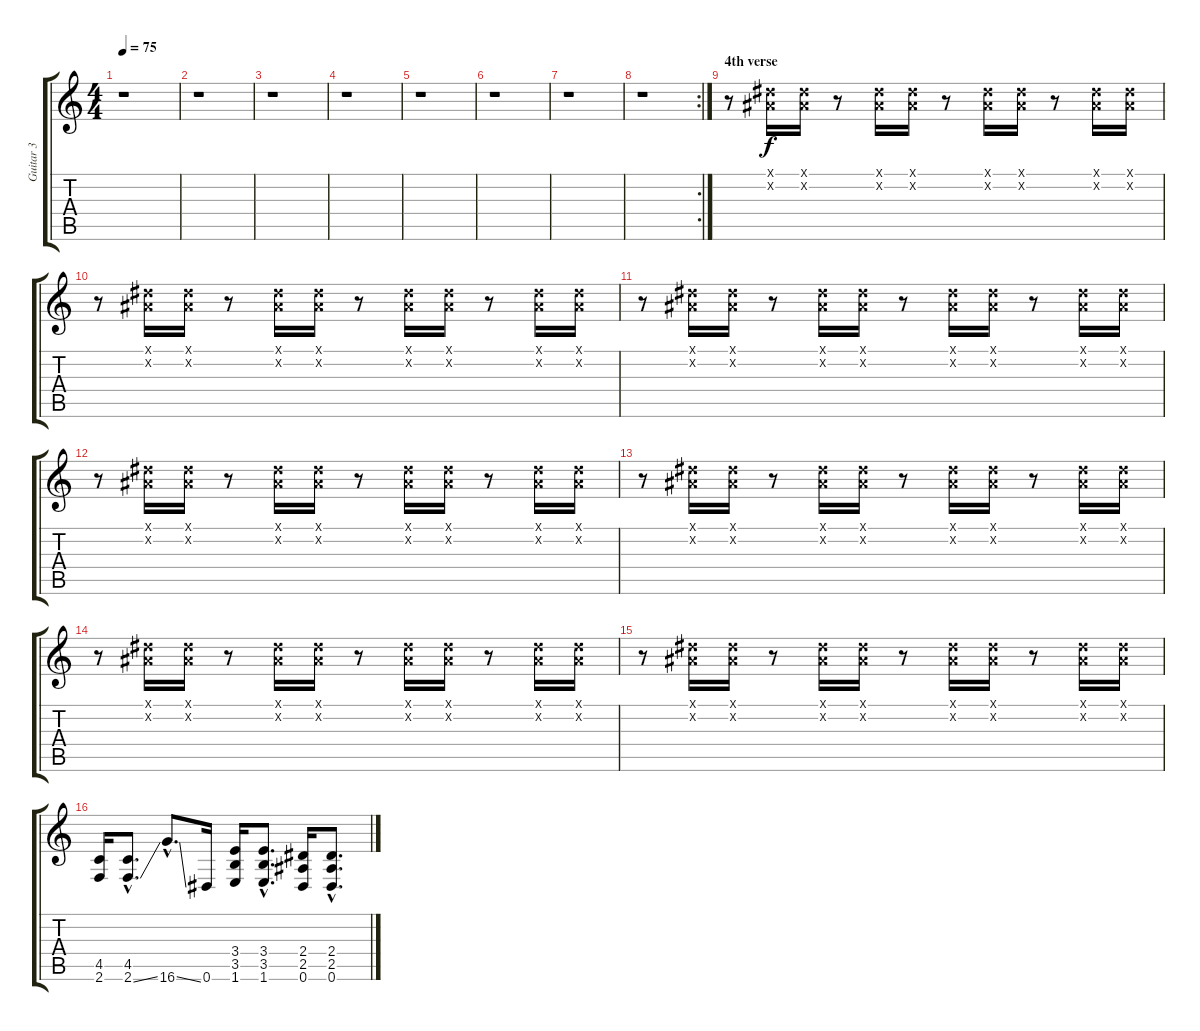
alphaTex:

\track ("Guitar 3" "Guitar 3") {instrument distortionguitar}
\staff {score tabs}
\tuning (Eb4 Bb3 Gb3 Db3 Ab2 Eb2) {hide}
\ts (4 4)
\tempo 75
\clef g2
\ks c
r.1{dy f} |
r.1 |
r.1 |
r.1 |
r.1 |
r.1 |
r.1 |
\rc 2
r.1 |
\section ("" "4th verse")
r.8 (0.1{x} 0.2{x}).16 (0.1{x} 0.2{x}).16 r.8 (0.1{x} 0.2{x}).16 (0.1{x} 0.2{x}).16 r.8 (0.1{x} 0.2{x}).16 (0.1{x} 0.2{x}).16 r.8 (0.1{x} 0.2{x}).16 (0.1{x} 0.2{x}).16 |
r.8 (0.1{x} 0.2{x}).16 (0.1{x} 0.2{x}).16 r.8 (0.1{x} 0.2{x}).16 (0.1{x} 0.2{x}).16 r.8 (0.1{x} 0.2{x}).16 (0.1{x} 0.2{x}).16 r.8 (0.1{x} 0.2{x}).16 (0.1{x} 0.2{x}).16 |
r.8 (0.1{x} 0.2{x}).16 (0.1{x} 0.2{x}).16 r.8 (0.1{x} 0.2{x}).16 (0.1{x} 0.2{x}).16 r.8 (0.1{x} 0.2{x}).16 (0.1{x} 0.2{x}).16 r.8 (0.1{x} 0.2{x}).16 (0.1{x} 0.2{x}).16 |
r.8 (0.1{x} 0.2{x}).16 (0.1{x} 0.2{x}).16 r.8 (0.1{x} 0.2{x}).16 (0.1{x} 0.2{x}).16 r.8 (0.1{x} 0.2{x}).16 (0.1{x} 0.2{x}).16 r.8 (0.1{x} 0.2{x}).16 (0.1{x} 0.2{x}).16 |
r.8 (0.1{x} 0.2{x}).16 (0.1{x} 0.2{x}).16 r.8 (0.1{x} 0.2{x}).16 (0.1{x} 0.2{x}).16 r.8 (0.1{x} 0.2{x}).16 (0.1{x} 0.2{x}).16 r.8 (0.1{x} 0.2{x}).16 (0.1{x} 0.2{x}).16 |
r.8 (0.1{x} 0.2{x}).16 (0.1{x} 0.2{x}).16 r.8 (0.1{x} 0.2{x}).16 (0.1{x} 0.2{x}).16 r.8 (0.1{x} 0.2{x}).16 (0.1{x} 0.2{x}).16 r.8 (0.1{x} 0.2{x}).16 (0.1{x} 0.2{x}).16 |
r.8 (0.1{x} 0.2{x}).16 (0.1{x} 0.2{x}).16 r.8 (0.1{x} 0.2{x}).16 (0.1{x} 0.2{x}).16 r.8 (0.1{x} 0.2{x}).16 (0.1{x} 0.2{x}).16 r.8 (0.1{x} 0.2{x}).16 (0.1{x} 0.2{x}).16 |
(4.5 2.6).16 (4.5{hac} 2.6{ss hac}).8{d} 16.6{ss hac}.8{d} 0.6.16 (3.4 3.5 1.6).16 (3.4{hac} 3.5{hac} 1.6{hac}).8{d} (2.4 2.5 0.6).16 (2.4{hac} 2.5{hac} 0.6{hac}).8{d}
